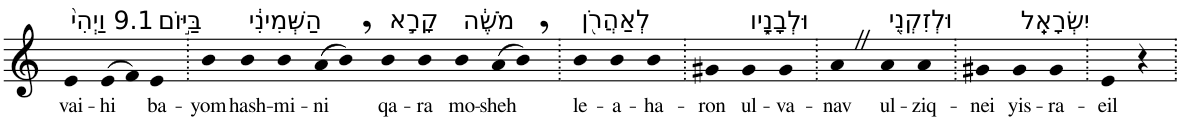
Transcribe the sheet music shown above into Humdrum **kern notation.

**kern	**text
*part1	*part1
*staff1	*staff1
*I"Piano	*
*I'Pno	*
*clefG2	*
*k[]	*
=1	=1
!LO:TX:a:t=9.1 וַיְהִי֙	!
!	!LO:LY:b
4e	vai-
!	!LO:LY:b
(>8e	-hi
8f)	.
!LO:TX:a:t=בַּיּ֣וֹם	!
!	!LO:LY:b
4e	ba-
=2.	=2.
!	!LO:LY:b
4b	-yom
!LO:TX:a:t=הַשְּׁמִינִ֔י	!
!	!LO:LY:b
4b	hash-
!	!LO:LY:b
4b	-mi-
!	!LO:LY:b
(>8a	-ni
8b,)	.
!LO:TX:a:t=קָרָ֣א	!
!	!LO:LY:b
4b	qa-
!	!LO:LY:b
4b	-ra
!LO:TX:a:t=מֹשֶׁ֔ה	!
!	!LO:LY:b
4b	mo-
!	!LO:LY:b
(>8a	-sheh
8b,)	.
=3.	=3.
!LO:TX:a:t=לְאַהֲרֹ֖ן	!
!	!LO:LY:b
4b	le-
!	!LO:LY:b
4b	-a-
!	!LO:LY:b
4b	-ha-
=4.	=4.
!	!LO:LY:b
4g#X	-ron
!LO:TX:a:t=וּלְבָנָ֑יו	!
!	!LO:LY:b
4g#	ul-
!	!LO:LY:b
4g#	-va-
=5.	=5.
!	!LO:LY:b
4aZ	-nav
!LO:TX:a:t=וּלְזִקְנֵ֖י	!
!	!LO:LY:b
4a	ul-
!	!LO:LY:b
4a	-ziq-
=6.	=6.
!	!LO:LY:b
4g#X	-nei
!LO:TX:a:t=יִשְׂרָאֵֽל	!
!	!LO:LY:b
4g#	yis-
!	!LO:LY:b
4g#	-ra-
=7.	=7.
!	!LO:LY:b
4e	-eil
4r	.
=.	=.
*-	*-
